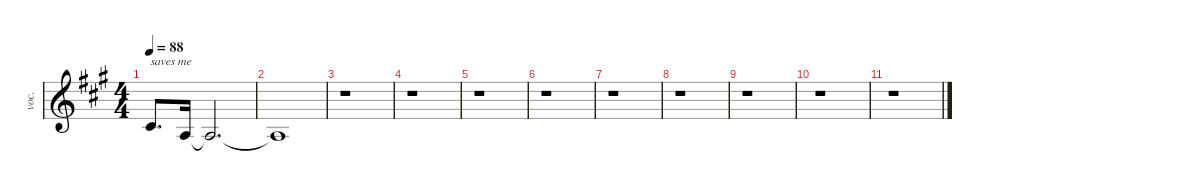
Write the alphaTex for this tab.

\defaultSystemsLayout 4
\hideDynamics
\bracketExtendMode nobrackets
\otherSystemsTrackNameOrientation horizontal
\track ("Lead Vocals" "voc.") {defaultSystemsLayout 4 instrument tenorsax}
\staff {score}
\tuning (E4 B3 G3 D3 A2 E2)
\ts (4 4)
\tempo 88
\clef g2
\ks f#minor
2.2{acc #}.8{d txt "saves me" dy f beam Up} 2.3{acc forcenatural}.16{beam Up} 2.3{t acc forcenatural}.2{d beam Up} |
2.3{t acc forcenatural}.1{beam Up} |
r.1{beam Down} |
r.1{beam Down} |
r.1{beam Down} |
r.1{beam Down} |
r.1{beam Down} |
r.1{beam Down} |
r.1{beam Down} |
r.1{beam Down} |
r.1{beam Down}
